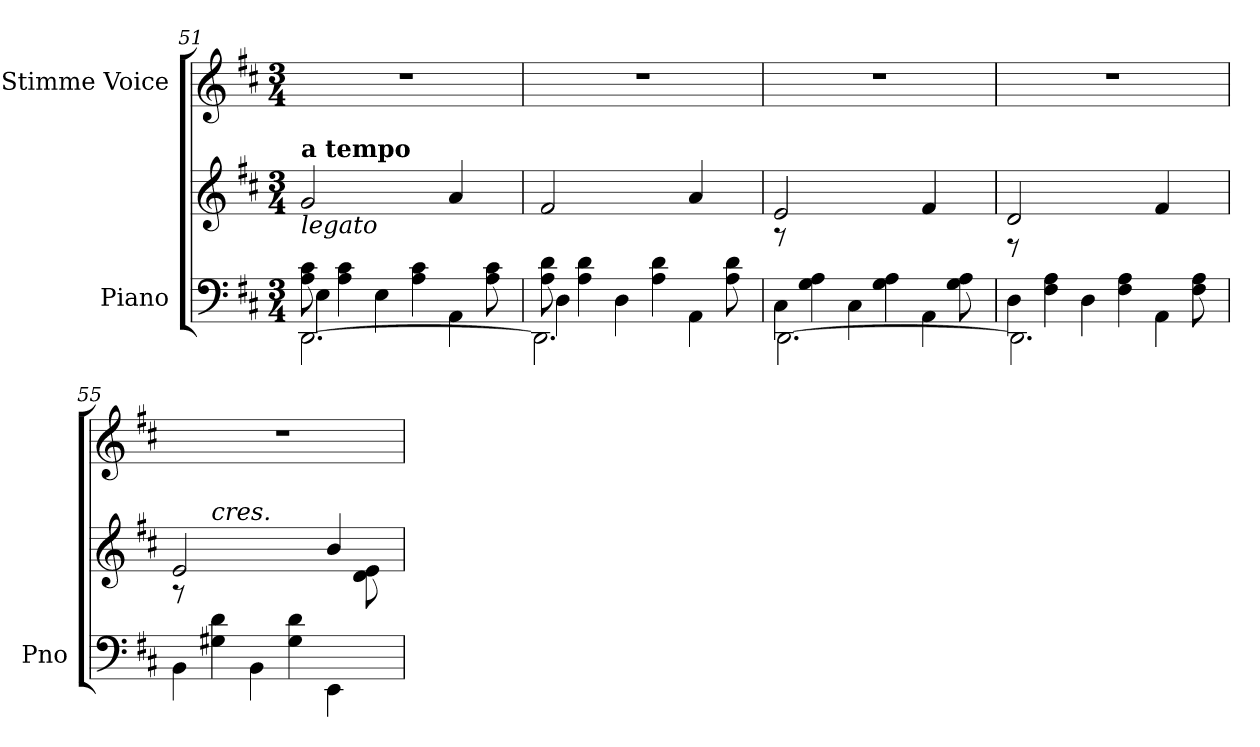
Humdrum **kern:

**kern	**kern	**kern
*part2	*part2	*part1
*staff3	*staff2	*staff1
*I"Piano	*	*I"Stimme Voice
*I'Pno	*	*
*clefF4	*clefG2	*clefG2
*k[f#c#]	*k[f#c#]	*k[f#c#]
*M3/4	*M3/4	*M3/4
=51	=51	=51
*^	*	*
*	*^	*	*
!	!	!	!LO:TX:a:B:t=a tempo	!
!	!	!	!LO:TX:b:i:t=legato	!
8A\ 8c#\	4E\	[2.DD\	2g/	2.r
4A\ 4c#\	.	.	.	.
.	4E\	.	.	.
4A\ 4c#\	.	.	.	.
.	4AA\	.	4a/	.
8A\ 8c#\	.	.	.	.
=52	=52	=52	=52	=52
8A\ 8d\	4D\	2.DD\]	2f#/	2.r
4A\ 4d\	.	.	.	.
.	4D\	.	.	.
4A\ 4d\	.	.	.	.
.	4AA\	.	4a/	.
8A\ 8d\	.	.	.	.
!!LO:LB:g=z
=53	=53	=53	=53	=53
*	*	*	*^	*
8ryy	4C#\	[2.DD\	2e/	8r	2.r
4G\ 4A\	.	.	.	2ryy	.
.	4C#\	.	.	.	.
4G\ 4A\	.	.	.	.	.
.	4AA\	.	4f#/	.	.
8G\ 8A\	.	.	.	8ryy	.
=54	=54	=54	=54	=54	=54
8ryy	4D\	2.DD\]	2d/	8r	2.r
4F#\ 4A\	.	.	.	2ryy	.
.	4D\	.	.	.	.
4F#\ 4A\	.	.	.	.	.
.	4AA\	.	4f#/	.	.
8F#\ 8A\	.	.	.	8ryy	.
*	*v	*v	*	*	*
=55	=55	=55	=55	=55
8ryy	4BB\	2e/	8r	2.r
!	!	!	!LO:TX:a:i:t=cres.	!
4G#X\ 4d\	.	.	2ryy	.
.	4BB\	.	.	.
4G#\ 4d\	.	.	.	.
.	4EE\	4b/	.	.
8ryy	.	.	8d\ 8e\	.
*v	*v	*	*	*
*	*v	*v	*
=	=	=
*-	*-	*-
